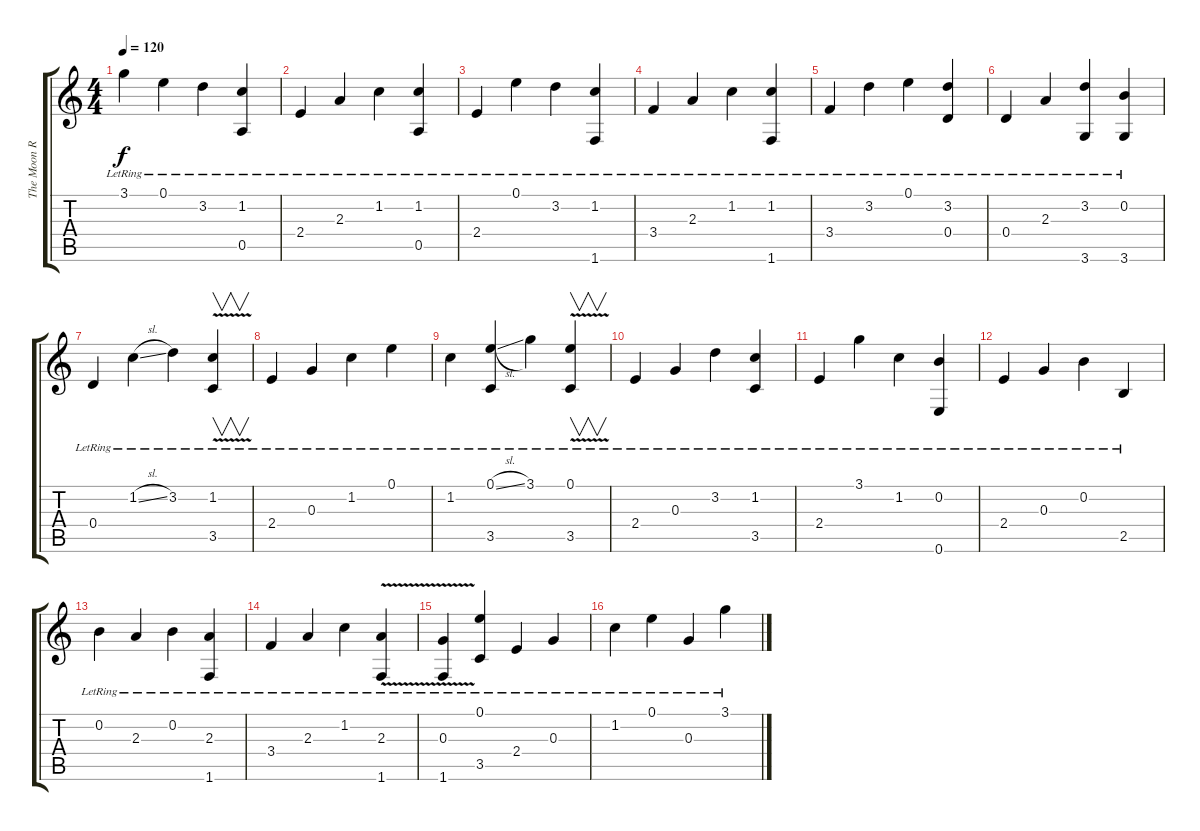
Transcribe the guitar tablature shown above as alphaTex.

\track ("The Moon Represents My Heart" "The Moon R") {instrument acousticguitarsteel}
\staff {score tabs}
\tuning (E4 B3 G3 D3 A2 E2) {hide}
\ts (4 4)
\tempo 120
\clef g2
\ks c
3.1{lr}.4{dy f} 0.1{lr}.4 3.2{lr}.4 (1.2{lr} 0.5{lr}).4 |
2.4{lr}.4 2.3{lr}.4 1.2{lr}.4 (1.2{lr} 0.5).4 |
2.4{lr}.4 0.1{lr}.4 3.2{lr}.4 (1.2{lr} 1.6).4 |
3.4{lr}.4 2.3{lr}.4 1.2{lr}.4 (1.2 1.6{lr}).4 |
3.4{lr}.4 3.2{lr}.4 0.1{lr}.4 (3.2 0.4{lr}).4 |
0.4{lr}.4 2.3{lr}.4 (3.2{lr} 3.6).4 (0.2 3.6{lr}).4 |
0.4{lr}.4 1.2{sl lr}.4 3.2{lr}.4 (1.2 3.5{v lr}).4{v} |
2.4{lr}.4 0.3{lr}.4 1.2{lr}.4 0.1{lr}.4 |
1.2{lr}.4 (0.1{sl} 3.5{lr}).4 3.1{lr}.4 (0.1 3.5{v lr}).4{v} |
2.4{lr}.4 0.3{lr}.4 3.2{lr}.4 (1.2{lr} 3.5{lr}).4 |
2.4{lr}.4 3.1{lr}.4 1.2{lr}.4 (0.2 0.6{lr}).4 |
2.4{lr}.4 0.3{lr}.4 0.2{lr}.4 2.5{lr}.4 |
0.2{lr}.4 2.3{lr}.4 0.2{lr}.4 (2.3 1.6{lr}).4 |
3.4{lr}.4 2.3{lr}.4 1.2{lr}.4 (2.3{v} 1.6{v lr}).4 |
(0.3{v} 1.6{lr}).4 (0.1{lr} 3.5).4 2.4{lr}.4 0.3{lr}.4 |
1.2{lr}.4 0.1{lr}.4 0.3{lr}.4 3.1{lr}.4
